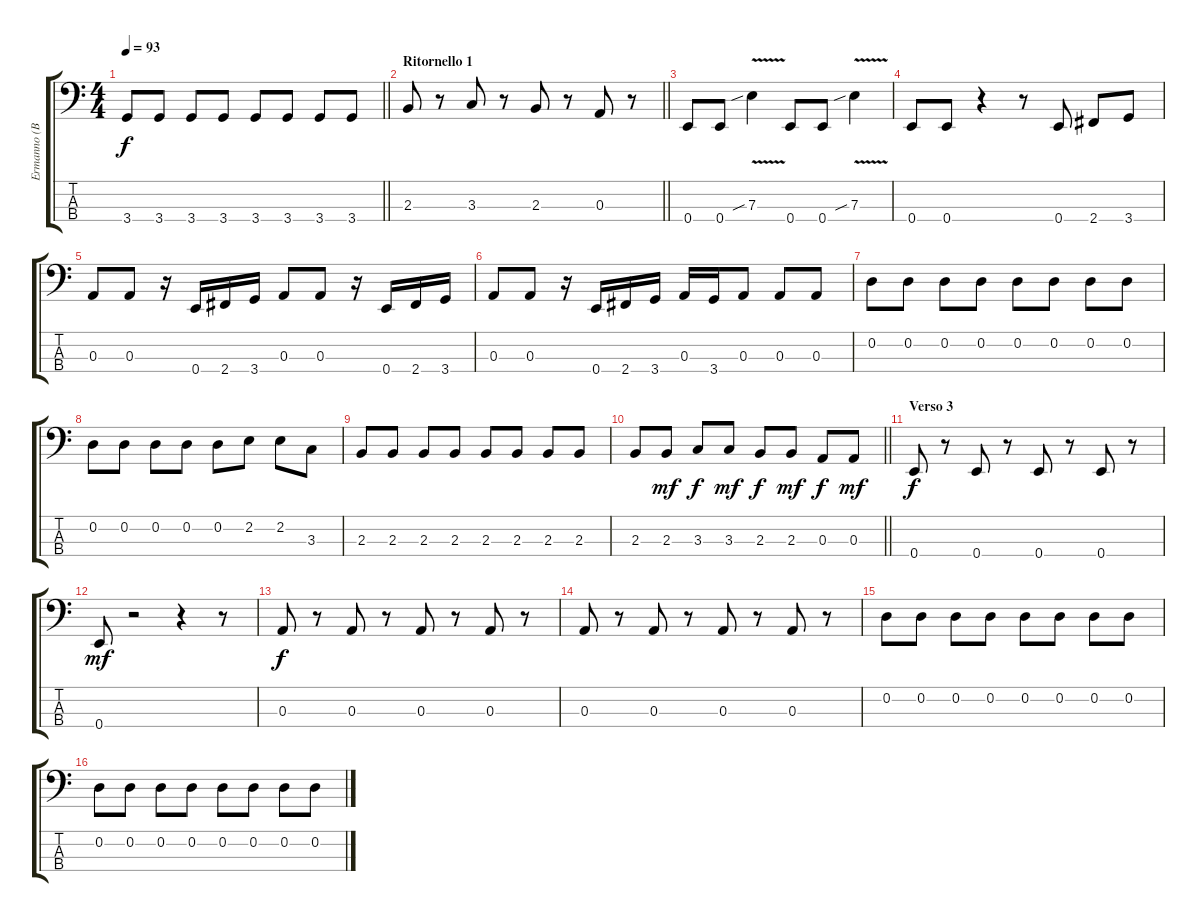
\track ("Ermanno (Basso)" "Ermanno (B") {instrument electricbassfinger}
\staff {score tabs}
\tuning (G2 D2 A1 E1) {hide}
\ts (4 4)
\tempo 93
\clef f4
\barLineRight lightlight
\ks c
3.4.8{dy f} 3.4.8 3.4.8 3.4.8 3.4.8 3.4.8 3.4.8 3.4.8 |
\section ("" "Ritornello 1")
\barLineRight lightlight
2.3.8 r.8 3.3.8 r.8 2.3.8 r.8 0.3.8 r.8 |
0.4.8 0.4.8 7.3{v sib}.4 0.4.8 0.4.8 7.3{v sib}.4 |
0.4.8 0.4.8 r.4 r.8 0.4.8 2.4.8 3.4.8 |
0.3.8 0.3.8 r.16 0.4.16 2.4.16 3.4.16 0.3.8 0.3.8 r.16 0.4.16 2.4.16 3.4.16 |
0.3.8 0.3.8 r.16 0.4.16 2.4.16 3.4.16 0.3.16 3.4.16 0.3.8 0.3.8 0.3.8 |
0.2.8 0.2.8 0.2.8 0.2.8 0.2.8 0.2.8 0.2.8 0.2.8 |
0.2.8 0.2.8 0.2.8 0.2.8 0.2.8 2.2.8 2.2.8 3.3.8 |
2.3.8 2.3.8 2.3.8 2.3.8 2.3.8 2.3.8 2.3.8 2.3.8 |
\barLineRight lightlight
2.3.8 2.3.8{dy mf} 3.3.8{dy f} 3.3.8{dy mf} 2.3.8{dy f} 2.3.8{dy mf} 0.3.8{dy f} 0.3.8{dy mf} |
\section ("" "Verso 3")
0.4.8{dy f} r.8 0.4.8 r.8 0.4.8 r.8 0.4.8 r.8 |
0.4.8{dy mf} r.2 r.4 r.8 |
0.3.8{dy f} r.8 0.3.8 r.8 0.3.8 r.8 0.3.8 r.8 |
0.3.8 r.8 0.3.8 r.8 0.3.8 r.8 0.3.8 r.8 |
0.2.8 0.2.8 0.2.8 0.2.8 0.2.8 0.2.8 0.2.8 0.2.8 |
0.2.8 0.2.8 0.2.8 0.2.8 0.2.8 0.2.8 0.2.8 0.2.8
